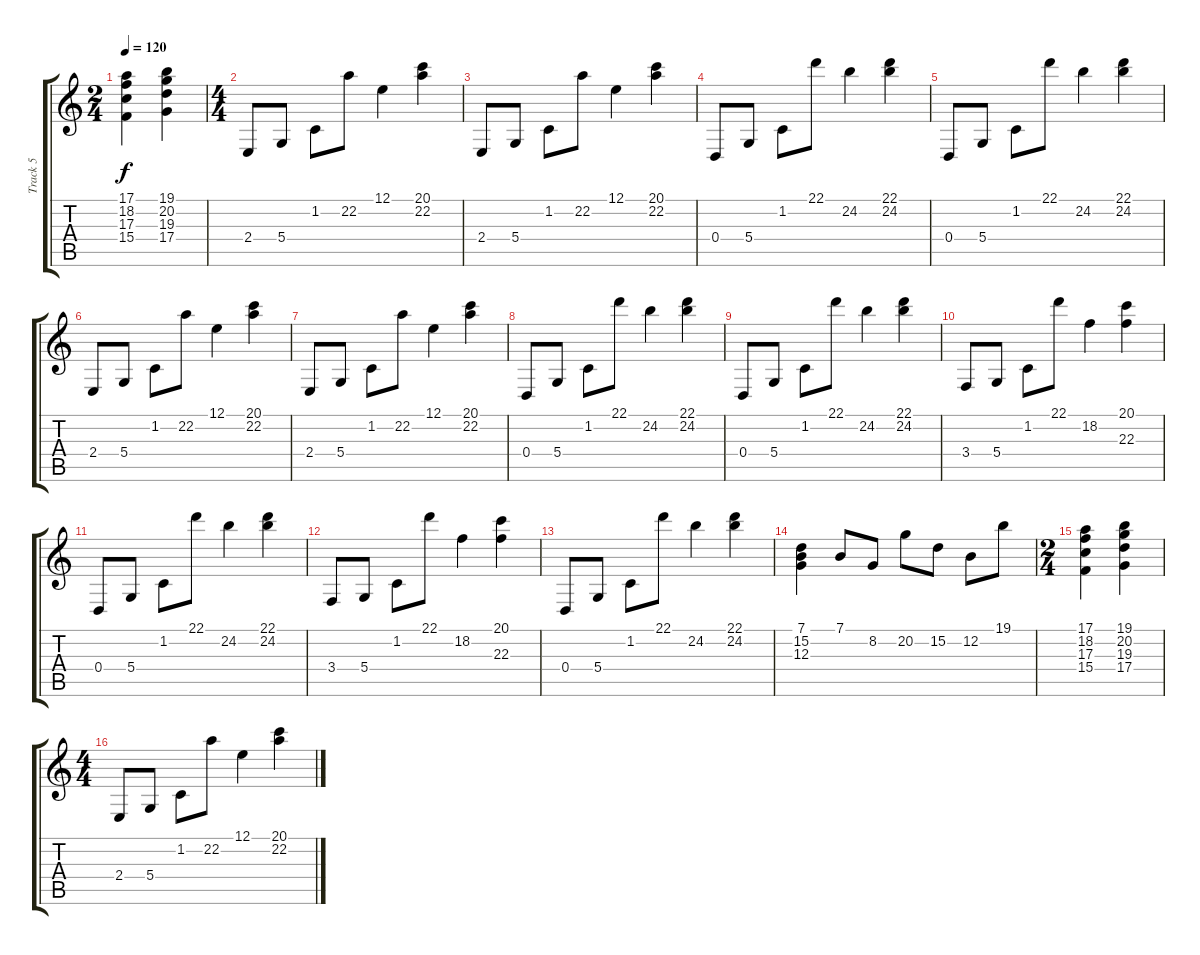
\track ("Track 5" "Track 5") {instrument brightacousticpiano}
\staff {score tabs}
\tuning (E4 B3 G3 D3 A2 E2) {hide}
\ts (2 4)
\tempo 120
\clef g2
\ks c
(17.1 18.2 17.3 15.4).4{dy f} (19.1 20.2 19.3 17.4).4 |
\ts (4 4)
2.4.8 5.4.8 1.2.8 22.2.8 12.1.4 (20.1 22.2).4 |
2.4.8 5.4.8 1.2.8 22.2.8 12.1.4 (20.1 22.2).4 |
0.4.8 5.4.8 1.2.8 22.1.8 24.2.4 (22.1 24.2).4 |
0.4.8 5.4.8 1.2.8 22.1.8 24.2.4 (22.1 24.2).4 |
2.4.8 5.4.8 1.2.8 22.2.8 12.1.4 (20.1 22.2).4 |
2.4.8 5.4.8 1.2.8 22.2.8 12.1.4 (20.1 22.2).4 |
0.4.8 5.4.8 1.2.8 22.1.8 24.2.4 (22.1 24.2).4 |
0.4.8 5.4.8 1.2.8 22.1.8 24.2.4 (22.1 24.2).4 |
3.4.8 5.4.8 1.2.8 22.1.8 18.2.4 (20.1 22.3).4 |
0.4.8 5.4.8 1.2.8 22.1.8 24.2.4 (22.1 24.2).4 |
3.4.8 5.4.8 1.2.8 22.1.8 18.2.4 (20.1 22.3).4 |
0.4.8 5.4.8 1.2.8 22.1.8 24.2.4 (22.1 24.2).4 |
(7.1 15.2 12.3).4 7.1.8 8.2.8 20.2.8 15.2.8 12.2.8 19.1.8 |
\ts (2 4)
(17.1 18.2 17.3 15.4).4 (19.1 20.2 19.3 17.4).4 |
\ts (4 4)
2.4.8 5.4.8 1.2.8 22.2.8 12.1.4 (20.1 22.2).4
